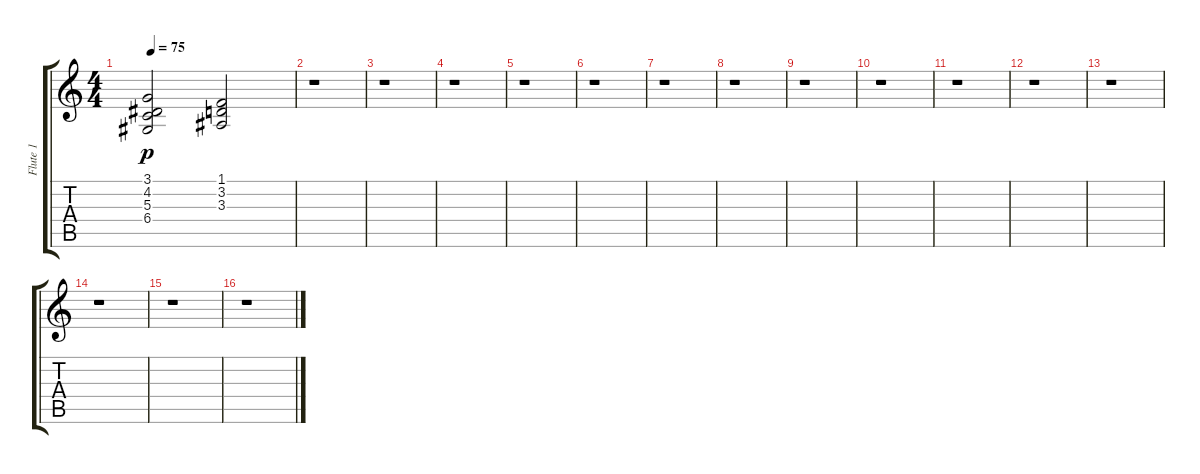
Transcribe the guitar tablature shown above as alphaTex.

\track ("Flute 1" "Flute 1") {instrument flute}
\staff {score tabs}
\tuning (E4 B3 G3 D3 A2 E2) {hide}
\ts (4 4)
\tempo 75
\clef g2
\ks c
(3.1 4.2 5.3 6.4).2{dy p} (1.1 3.2 3.3).2 |
r.1 |
r.1 |
r.1 |
r.1 |
r.1 |
r.1 |
r.1 |
r.1 |
r.1 |
r.1 |
r.1 |
r.1 |
r.1 |
r.1 |
r.1
